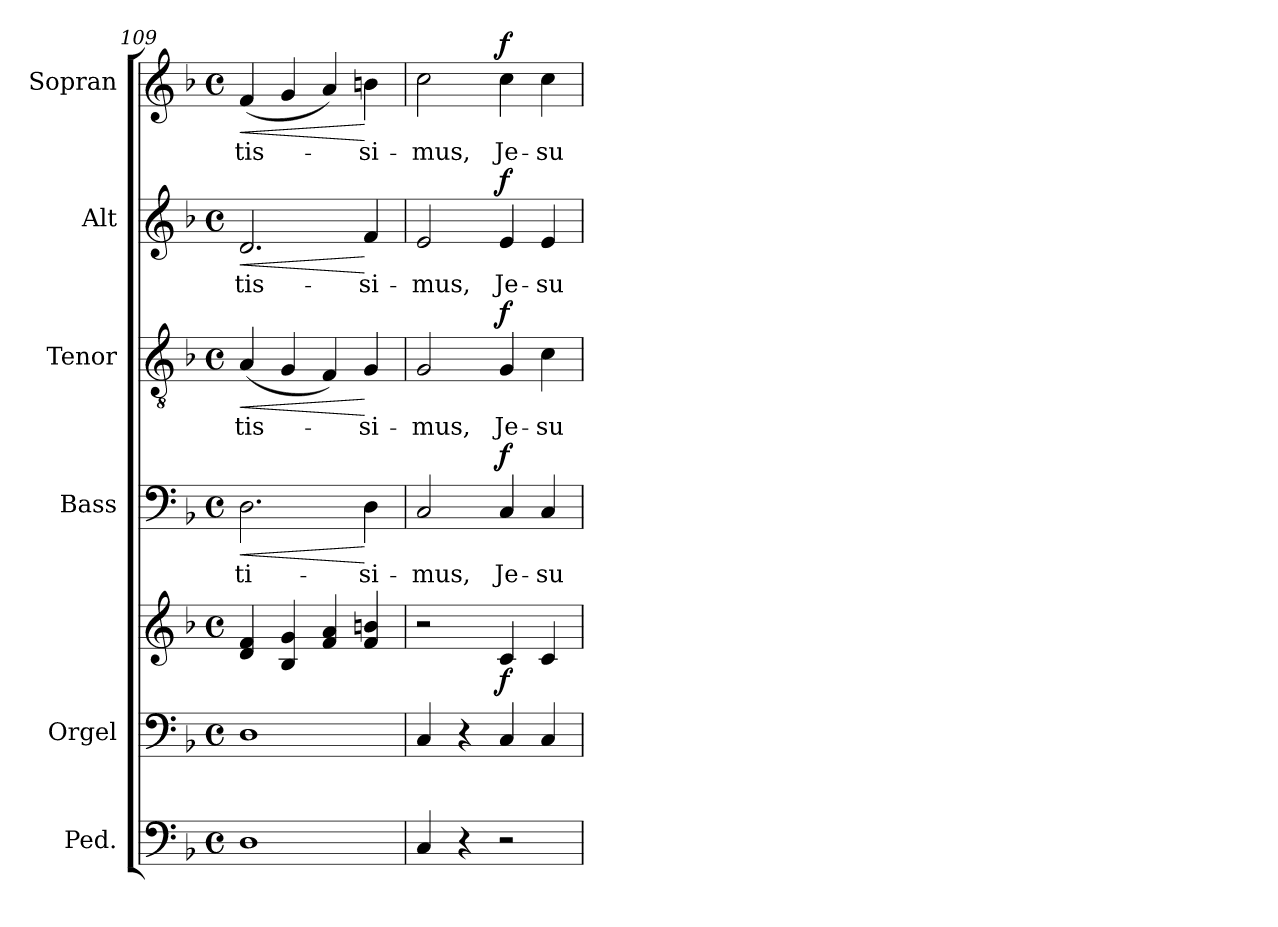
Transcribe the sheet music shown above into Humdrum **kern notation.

**kern	**kern	**kern	**dynam	**kern	**text	**dynam	**kern	**text	**dynam	**kern	**text	**dynam	**kern	**text	**dynam
*part6	*part5	*part5	*part5	*part4	*part4	*part4	*part3	*part3	*part3	*part2	*part2	*part2	*part1	*part1	*part1
*staff7	*staff6	*staff5	*staff5/6	*staff4	*staff4	*staff4	*staff3	*staff3	*staff3	*staff2	*staff2	*staff2	*staff1	*staff1	*staff1
*I"Ped.	*I"Orgel	*	*	*I"Bass	*	*	*I"Tenor	*	*	*I"Alt	*	*	*I"Sopran	*	*
*	*I'Org.	*	*	*I'B.	*	*	*I'T.	*	*	*I'A.	*	*	*I'S.	*	*
*clefF4	*clefF4	*clefG2	*	*clefF4	*	*	*clefGv2	*	*	*clefG2	*	*	*clefG2	*	*
*ITrd7c12	*	*	*	*	*	*	*	*	*	*	*	*	*	*	*
*k[b-]	*k[b-]	*k[b-]	*	*k[b-]	*	*	*k[b-]	*	*	*k[b-]	*	*	*k[b-]	*	*
*F:	*F:	*F:	*	*F:	*	*	*F:	*	*	*F:	*	*	*F:	*	*
*M4/4	*M4/4	*M4/4	*	*M4/4	*	*	*M4/4	*	*	*M4/4	*	*	*M4/4	*	*
*met(c)	*met(c)	*met(c)	*	*met(c)	*	*	*met(c)	*	*	*met(c)	*	*	*met(c)	*	*
=109	=109	=109	=109	=109	=109	=109	=109	=109	=109	=109	=109	=109	=109	=109	=109
!	!	!	!	!	!LO:LY:b	!LO:HP:b	!	!LO:LY:b	!LO:HP:b	!	!LO:LY:b	!LO:HP:b	!	!LO:LY:b	!LO:HP:b
1DD	1D	4d/ 4f/	.	2.D\	-ti-	<	(<4A/	-tis-	<	2.d/	-tis-	<	(<4f/	-tis-	<
.	.	4B-/ 4g/	.	.	.	.	4G/	.	.	.	.	.	4g/	.	.
.	.	4f/ 4a/	.	.	.	.	4F/)	.	.	.	.	.	4a/)	.	.
!	!	!	!	!	!LO:LY:b	!	!	!LO:LY:b	!	!	!LO:LY:b	!	!	!LO:LY:b	!
.	.	4f/ 4bn/	.	4D\	-si-	[	4G/	-si-	[	4f/	-si-	[	4bn\	-si-	[
=110	=110	=110	=110	=110	=110	=110	=110	=110	=110	=110	=110	=110	=110	=110	=110
!	!	!	!	!	!LO:LY:b	!	!	!LO:LY:b	!	!	!LO:LY:b	!	!	!LO:LY:b	!
4CC/	4C/	2r	.	2C/	-mus,	.	2G/	-mus,	.	2e/	-mus,	.	2cc\	-mus,	.
4r	4r	.	.	.	.	.	.	.	.	.	.	.	.	.	.
!	!	!	!LO:DY:b	!	!LO:LY:b	!LO:DY:a	!	!LO:LY:b	!LO:DY:a	!	!LO:LY:b	!LO:DY:a	!	!LO:LY:b	!LO:DY:a
2r	4C/	4c/	f	4C/	Je-	f	4G/	Je-	f	4e/	Je-	f	4cc\	Je-	f
!	!	!	!	!	!LO:LY:b	!	!	!LO:LY:b	!	!	!LO:LY:b	!	!	!LO:LY:b	!
.	4C/	4c/	.	4C/	-su	.	4c\	-su	.	4e/	-su	.	4cc\	-su	.
=	=	=	=	=	=	=	=	=	=	=	=	=	=	=	=
*-	*-	*-	*-	*-	*-	*-	*-	*-	*-	*-	*-	*-	*-	*-	*-
